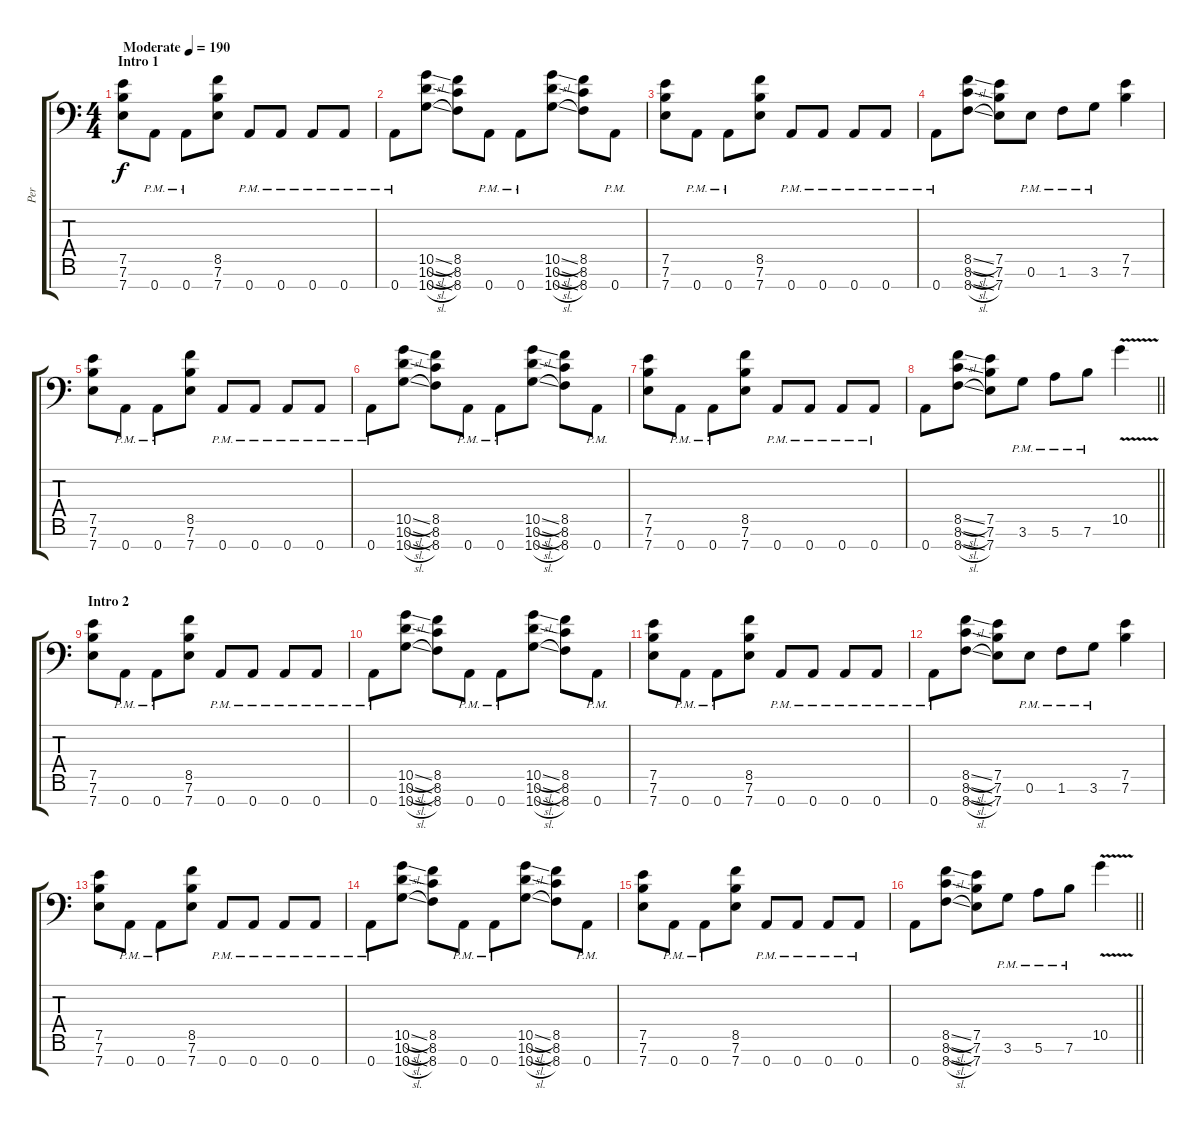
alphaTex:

\track ("Per " "Per ") {instrument distortionguitar}
\staff {score tabs}
\tuning (E4 B3 G3 D3 A2 E2 A1) {hide}
\ts (4 4)
\section ("" "Intro 1")
\tempo (190 "Moderate")
\clef f4
\ks c
(7.5 7.6 7.7).8{dy f instrument distortionguitar} 0.7{pm}.8 0.7{pm}.8 (8.5 7.6 7.7).8 0.7{pm}.8 0.7{pm}.8 0.7{pm}.8 0.7{pm}.8 |
0.7{pm}.8 (10.5{sl} 10.6{sl} 10.7{sl}).8 (8.5 8.6 8.7).8 0.7{pm}.8 0.7{pm}.8 (10.5{sl} 10.6{sl} 10.7{sl}).8 (8.5 8.6 8.7).8 0.7{pm}.8 |
(7.5 7.6 7.7).8 0.7{pm}.8 0.7{pm}.8 (8.5 7.6 7.7).8 0.7{pm}.8 0.7{pm}.8 0.7{pm}.8 0.7{pm}.8 |
0.7{pm}.8 (8.5{sl} 8.6{sl} 8.7{sl}).8 (7.5 7.6 7.7).8 0.6{pm}.8 1.6{pm}.8 3.6{pm}.8 (7.5 7.6).4 |
(7.5 7.6 7.7).8 0.7{pm}.8 0.7{pm}.8 (8.5 7.6 7.7).8 0.7{pm}.8 0.7{pm}.8 0.7{pm}.8 0.7{pm}.8 |
0.7{pm}.8 (10.5{sl} 10.6{sl} 10.7{sl}).8 (8.5 8.6 8.7).8 0.7{pm}.8 0.7{pm}.8 (10.5{sl} 10.6{sl} 10.7{sl}).8 (8.5 8.6 8.7).8 0.7{pm}.8 |
(7.5 7.6 7.7).8 0.7{pm}.8 0.7{pm}.8 (8.5 7.6 7.7).8 0.7{pm}.8 0.7{pm}.8 0.7{pm}.8 0.7{pm}.8 |
\barLineRight lightlight
0.7.8 (8.5{sl} 8.6{sl} 8.7{sl}).8 (7.5 7.6 7.7).8 3.6{pm}.8 5.6{pm}.8 7.6{pm}.8 10.5{v}.4 |
\section ("" "Intro 2")
(7.5 7.6 7.7).8 0.7{pm}.8 0.7{pm}.8 (8.5 7.6 7.7).8 0.7{pm}.8 0.7{pm}.8 0.7{pm}.8 0.7{pm}.8 |
0.7{pm}.8 (10.5{sl} 10.6{sl} 10.7{sl}).8 (8.5 8.6 8.7).8 0.7{pm}.8 0.7{pm}.8 (10.5{sl} 10.6{sl} 10.7{sl}).8 (8.5 8.6 8.7).8 0.7{pm}.8 |
(7.5 7.6 7.7).8 0.7{pm}.8 0.7{pm}.8 (8.5 7.6 7.7).8 0.7{pm}.8 0.7{pm}.8 0.7{pm}.8 0.7{pm}.8 |
0.7{pm}.8 (8.5{sl} 8.6{sl} 8.7{sl}).8 (7.5 7.6 7.7).8 0.6{pm}.8 1.6{pm}.8 3.6{pm}.8 (7.5 7.6).4 |
(7.5 7.6 7.7).8 0.7{pm}.8 0.7{pm}.8 (8.5 7.6 7.7).8 0.7{pm}.8 0.7{pm}.8 0.7{pm}.8 0.7{pm}.8 |
0.7{pm}.8 (10.5{sl} 10.6{sl} 10.7{sl}).8 (8.5 8.6 8.7).8 0.7{pm}.8 0.7{pm}.8 (10.5{sl} 10.6{sl} 10.7{sl}).8 (8.5 8.6 8.7).8 0.7{pm}.8 |
(7.5 7.6 7.7).8 0.7{pm}.8 0.7{pm}.8 (8.5 7.6 7.7).8 0.7{pm}.8 0.7{pm}.8 0.7{pm}.8 0.7{pm}.8 |
\barLineRight lightlight
0.7.8 (8.5{sl} 8.6{sl} 8.7{sl}).8 (7.5 7.6 7.7).8 3.6{pm}.8 5.6{pm}.8 7.6{pm}.8 10.5{v}.4
